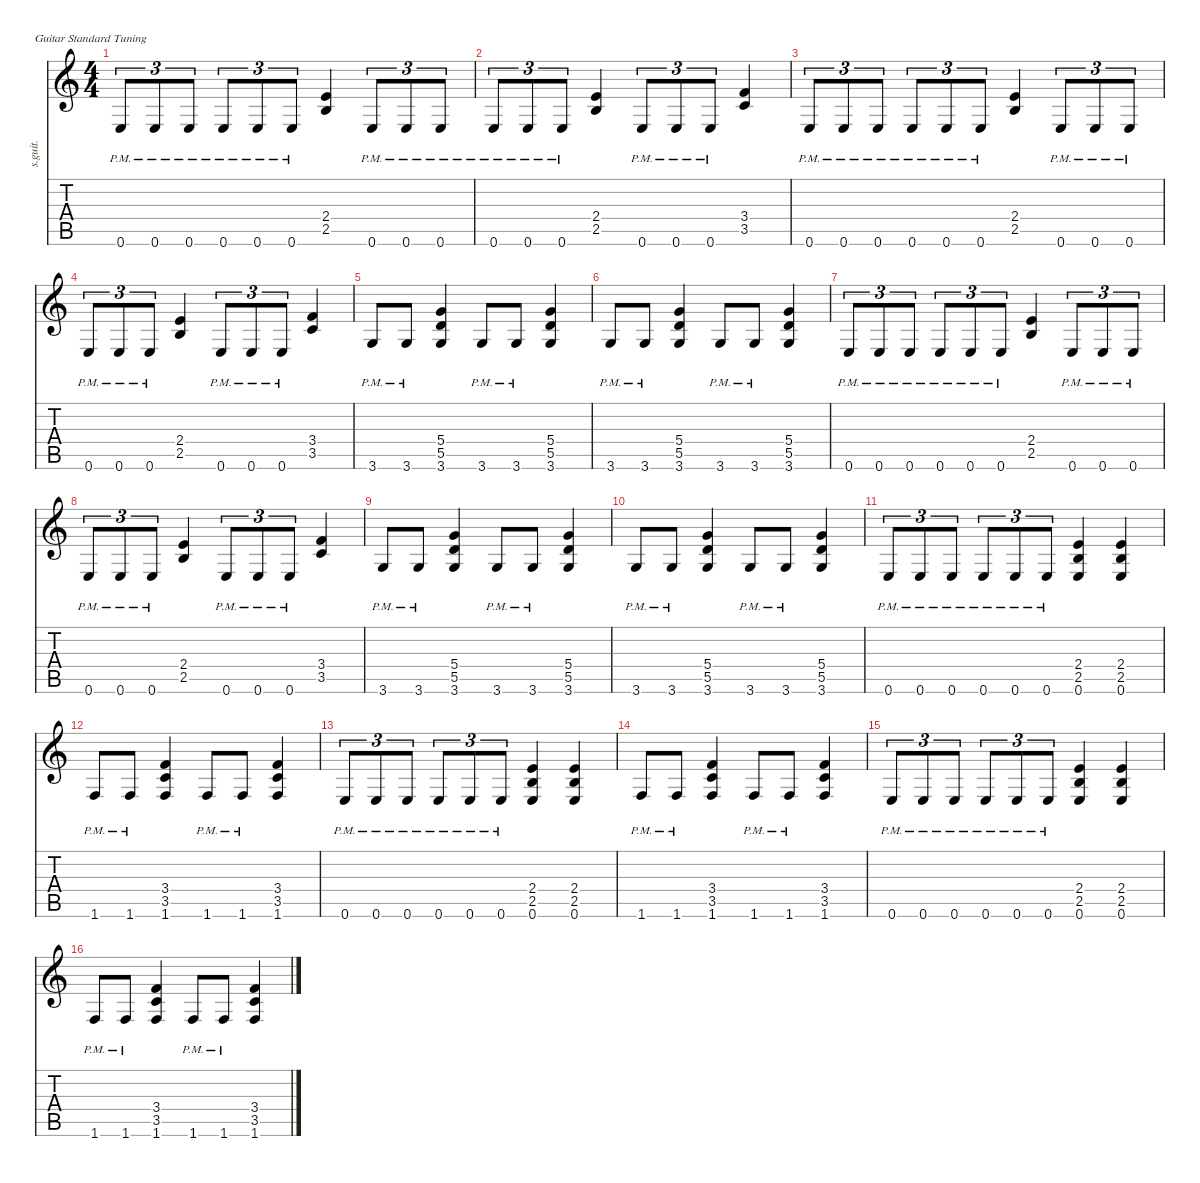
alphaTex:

\defaultSystemsLayout 4
\hideDynamics
\bracketExtendMode nobrackets
\track ("Kirk Hammett - Lead Distortion" "s.guit.") {instrument distortionguitar}
\staff {score tabs}
\tuning (E4 B3 G3 D3 A2 E2)
\ts (4 4)
\tempo (220 hide)
\clef g2
\ks c
0.6{pm}.8{tu (3 2) lyrics (0 "") lyrics (1 "") lyrics (2 "") lyrics (3 "") lyrics (4 "") dy fff} 0.6{pm}.8{tu (3 2) lyrics (0 "") lyrics (1 "") lyrics (2 "") lyrics (3 "") lyrics (4 "") dy ff} 0.6{pm}.8{tu (3 2) lyrics (0 "") lyrics (1 "") lyrics (2 "") lyrics (3 "") lyrics (4 "")} 0.6{pm}.8{tu (3 2) lyrics (0 "") lyrics (1 "") lyrics (2 "") lyrics (3 "") lyrics (4 "") dy fff} 0.6{pm}.8{tu (3 2) lyrics (0 "") lyrics (1 "") lyrics (2 "") lyrics (3 "") lyrics (4 "") dy ff} 0.6{pm}.8{tu (3 2) lyrics (0 "") lyrics (1 "") lyrics (2 "") lyrics (3 "") lyrics (4 "") dy f} (2.4 2.5).4{lyrics (0 "") lyrics (1 "") lyrics (2 "") lyrics (3 "") lyrics (4 "") dy ff} 0.6{pm}.8{tu (3 2) lyrics (0 "") lyrics (1 "") lyrics (2 "") lyrics (3 "") lyrics (4 "") dy fff} 0.6{pm}.8{tu (3 2) lyrics (0 "") lyrics (1 "") lyrics (2 "") lyrics (3 "") lyrics (4 "") dy ff} 0.6{pm}.8{tu (3 2) lyrics (0 "") lyrics (1 "") lyrics (2 "") lyrics (3 "") lyrics (4 "") dy fff} |
0.6{pm}.8{tu (3 2) lyrics (0 "") lyrics (1 "") lyrics (2 "") lyrics (3 "") lyrics (4 "") dy ff} 0.6{pm}.8{tu (3 2) lyrics (0 "") lyrics (1 "") lyrics (2 "") lyrics (3 "") lyrics (4 "")} 0.6{pm}.8{tu (3 2) lyrics (0 "") lyrics (1 "") lyrics (2 "") lyrics (3 "") lyrics (4 "") dy f} (2.4 2.5).4{lyrics (0 "") lyrics (1 "") lyrics (2 "") lyrics (3 "") lyrics (4 "") dy ff} 0.6{pm}.8{tu (3 2) lyrics (0 "") lyrics (1 "") lyrics (2 "") lyrics (3 "") lyrics (4 "") dy fff} 0.6{pm}.8{tu (3 2) lyrics (0 "") lyrics (1 "") lyrics (2 "") lyrics (3 "") lyrics (4 "") dy ff} 0.6{pm}.8{tu (3 2) lyrics (0 "") lyrics (1 "") lyrics (2 "") lyrics (3 "") lyrics (4 "")} (3.4 3.5).4{lyrics (0 "") lyrics (1 "") lyrics (2 "") lyrics (3 "") lyrics (4 "")} |
0.6{pm}.8{tu (3 2) lyrics (0 "") lyrics (1 "") lyrics (2 "") lyrics (3 "") lyrics (4 "") dy fff} 0.6{pm}.8{tu (3 2) lyrics (0 "") lyrics (1 "") lyrics (2 "") lyrics (3 "") lyrics (4 "") dy ff} 0.6{pm}.8{tu (3 2) lyrics (0 "") lyrics (1 "") lyrics (2 "") lyrics (3 "") lyrics (4 "")} 0.6{pm}.8{tu (3 2) lyrics (0 "") lyrics (1 "") lyrics (2 "") lyrics (3 "") lyrics (4 "") dy fff} 0.6{pm}.8{tu (3 2) lyrics (0 "") lyrics (1 "") lyrics (2 "") lyrics (3 "") lyrics (4 "") dy ff} 0.6{pm}.8{tu (3 2) lyrics (0 "") lyrics (1 "") lyrics (2 "") lyrics (3 "") lyrics (4 "") dy f} (2.4 2.5).4{lyrics (0 "") lyrics (1 "") lyrics (2 "") lyrics (3 "") lyrics (4 "") dy ff} 0.6{pm}.8{tu (3 2) lyrics (0 "") lyrics (1 "") lyrics (2 "") lyrics (3 "") lyrics (4 "") dy fff} 0.6{pm}.8{tu (3 2) lyrics (0 "") lyrics (1 "") lyrics (2 "") lyrics (3 "") lyrics (4 "") dy ff} 0.6{pm}.8{tu (3 2) lyrics (0 "") lyrics (1 "") lyrics (2 "") lyrics (3 "") lyrics (4 "") dy fff} |
0.6{pm}.8{tu (3 2) lyrics (0 "") lyrics (1 "") lyrics (2 "") lyrics (3 "") lyrics (4 "") dy ff} 0.6{pm}.8{tu (3 2) lyrics (0 "") lyrics (1 "") lyrics (2 "") lyrics (3 "") lyrics (4 "")} 0.6{pm}.8{tu (3 2) lyrics (0 "") lyrics (1 "") lyrics (2 "") lyrics (3 "") lyrics (4 "") dy f} (2.4 2.5).4{lyrics (0 "") lyrics (1 "") lyrics (2 "") lyrics (3 "") lyrics (4 "") dy ff} 0.6{pm}.8{tu (3 2) lyrics (0 "") lyrics (1 "") lyrics (2 "") lyrics (3 "") lyrics (4 "") dy fff} 0.6{pm}.8{tu (3 2) lyrics (0 "") lyrics (1 "") lyrics (2 "") lyrics (3 "") lyrics (4 "") dy ff} 0.6{pm}.8{tu (3 2) lyrics (0 "") lyrics (1 "") lyrics (2 "") lyrics (3 "") lyrics (4 "")} (3.4 3.5).4{lyrics (0 "") lyrics (1 "") lyrics (2 "") lyrics (3 "") lyrics (4 "")} |
3.6{pm}.8{lyrics (0 "") lyrics (1 "") lyrics (2 "") lyrics (3 "") lyrics (4 "") dy fff} 3.6{pm}.8{lyrics (0 "") lyrics (1 "") lyrics (2 "") lyrics (3 "") lyrics (4 "")} (5.4 5.5 3.6).4{lyrics (0 "") lyrics (1 "") lyrics (2 "") lyrics (3 "") lyrics (4 "") dy f} 3.6{pm}.8{lyrics (0 "") lyrics (1 "") lyrics (2 "") lyrics (3 "") lyrics (4 "") dy fff} 3.6{pm}.8{lyrics (0 "") lyrics (1 "") lyrics (2 "") lyrics (3 "") lyrics (4 "")} (5.4 5.5 3.6).4{lyrics (0 "") lyrics (1 "") lyrics (2 "") lyrics (3 "") lyrics (4 "") dy f} |
3.6{pm}.8{lyrics (0 "") lyrics (1 "") lyrics (2 "") lyrics (3 "") lyrics (4 "") dy fff} 3.6{pm}.8{lyrics (0 "") lyrics (1 "") lyrics (2 "") lyrics (3 "") lyrics (4 "")} (5.4 5.5 3.6).4{lyrics (0 "") lyrics (1 "") lyrics (2 "") lyrics (3 "") lyrics (4 "") dy f} 3.6{pm}.8{lyrics (0 "") lyrics (1 "") lyrics (2 "") lyrics (3 "") lyrics (4 "") dy fff} 3.6{pm}.8{lyrics (0 "") lyrics (1 "") lyrics (2 "") lyrics (3 "") lyrics (4 "")} (5.4 5.5 3.6).4{lyrics (0 "") lyrics (1 "") lyrics (2 "") lyrics (3 "") lyrics (4 "") dy f} |
0.6{pm}.8{tu (3 2) lyrics (0 "") lyrics (1 "") lyrics (2 "") lyrics (3 "") lyrics (4 "") dy fff} 0.6{pm}.8{tu (3 2) lyrics (0 "") lyrics (1 "") lyrics (2 "") lyrics (3 "") lyrics (4 "") dy ff} 0.6{pm}.8{tu (3 2) lyrics (0 "") lyrics (1 "") lyrics (2 "") lyrics (3 "") lyrics (4 "")} 0.6{pm}.8{tu (3 2) lyrics (0 "") lyrics (1 "") lyrics (2 "") lyrics (3 "") lyrics (4 "") dy fff} 0.6{pm}.8{tu (3 2) lyrics (0 "") lyrics (1 "") lyrics (2 "") lyrics (3 "") lyrics (4 "") dy ff} 0.6{pm}.8{tu (3 2) lyrics (0 "") lyrics (1 "") lyrics (2 "") lyrics (3 "") lyrics (4 "") dy f} (2.4 2.5).4{lyrics (0 "") lyrics (1 "") lyrics (2 "") lyrics (3 "") lyrics (4 "") dy ff} 0.6{pm}.8{tu (3 2) lyrics (0 "") lyrics (1 "") lyrics (2 "") lyrics (3 "") lyrics (4 "") dy fff} 0.6{pm}.8{tu (3 2) lyrics (0 "") lyrics (1 "") lyrics (2 "") lyrics (3 "") lyrics (4 "") dy ff} 0.6{pm}.8{tu (3 2) lyrics (0 "") lyrics (1 "") lyrics (2 "") lyrics (3 "") lyrics (4 "") dy fff} |
0.6{pm}.8{tu (3 2) lyrics (0 "") lyrics (1 "") lyrics (2 "") lyrics (3 "") lyrics (4 "") dy ff} 0.6{pm}.8{tu (3 2) lyrics (0 "") lyrics (1 "") lyrics (2 "") lyrics (3 "") lyrics (4 "")} 0.6{pm}.8{tu (3 2) lyrics (0 "") lyrics (1 "") lyrics (2 "") lyrics (3 "") lyrics (4 "") dy f} (2.4 2.5).4{lyrics (0 "") lyrics (1 "") lyrics (2 "") lyrics (3 "") lyrics (4 "") dy ff} 0.6{pm}.8{tu (3 2) lyrics (0 "") lyrics (1 "") lyrics (2 "") lyrics (3 "") lyrics (4 "") dy fff} 0.6{pm}.8{tu (3 2) lyrics (0 "") lyrics (1 "") lyrics (2 "") lyrics (3 "") lyrics (4 "") dy ff} 0.6{pm}.8{tu (3 2) lyrics (0 "") lyrics (1 "") lyrics (2 "") lyrics (3 "") lyrics (4 "")} (3.4 3.5).4{lyrics (0 "") lyrics (1 "") lyrics (2 "") lyrics (3 "") lyrics (4 "")} |
3.6{pm}.8{lyrics (0 "") lyrics (1 "") lyrics (2 "") lyrics (3 "") lyrics (4 "") dy fff} 3.6{pm}.8{lyrics (0 "") lyrics (1 "") lyrics (2 "") lyrics (3 "") lyrics (4 "")} (5.4 5.5 3.6).4{lyrics (0 "") lyrics (1 "") lyrics (2 "") lyrics (3 "") lyrics (4 "") dy f} 3.6{pm}.8{lyrics (0 "") lyrics (1 "") lyrics (2 "") lyrics (3 "") lyrics (4 "") dy fff} 3.6{pm}.8{lyrics (0 "") lyrics (1 "") lyrics (2 "") lyrics (3 "") lyrics (4 "")} (5.4 5.5 3.6).4{lyrics (0 "") lyrics (1 "") lyrics (2 "") lyrics (3 "") lyrics (4 "") dy f} |
3.6{pm}.8{lyrics (0 "") lyrics (1 "") lyrics (2 "") lyrics (3 "") lyrics (4 "") dy fff} 3.6{pm}.8{lyrics (0 "") lyrics (1 "") lyrics (2 "") lyrics (3 "") lyrics (4 "")} (5.4 5.5 3.6).4{lyrics (0 "") lyrics (1 "") lyrics (2 "") lyrics (3 "") lyrics (4 "") dy f} 3.6{pm}.8{lyrics (0 "") lyrics (1 "") lyrics (2 "") lyrics (3 "") lyrics (4 "") dy fff} 3.6{pm}.8{lyrics (0 "") lyrics (1 "") lyrics (2 "") lyrics (3 "") lyrics (4 "")} (5.4 5.5 3.6).4{lyrics (0 "") lyrics (1 "") lyrics (2 "") lyrics (3 "") lyrics (4 "") dy f} |
0.6{pm}.8{tu (3 2) lyrics (0 "") lyrics (1 "") lyrics (2 "") lyrics (3 "") lyrics (4 "") dy fff} 0.6{pm}.8{tu (3 2) lyrics (0 "") lyrics (1 "") lyrics (2 "") lyrics (3 "") lyrics (4 "") dy ff} 0.6{pm}.8{tu (3 2) lyrics (0 "") lyrics (1 "") lyrics (2 "") lyrics (3 "") lyrics (4 "")} 0.6{pm}.8{tu (3 2) lyrics (0 "") lyrics (1 "") lyrics (2 "") lyrics (3 "") lyrics (4 "") dy fff} 0.6{pm}.8{tu (3 2) lyrics (0 "") lyrics (1 "") lyrics (2 "") lyrics (3 "") lyrics (4 "") dy ff} 0.6{pm}.8{tu (3 2) lyrics (0 "") lyrics (1 "") lyrics (2 "") lyrics (3 "") lyrics (4 "") dy f} (2.4 2.5 0.6).4{lyrics (0 "") lyrics (1 "") lyrics (2 "") lyrics (3 "") lyrics (4 "")} (2.4 2.5 0.6).4{lyrics (0 "") lyrics (1 "") lyrics (2 "") lyrics (3 "") lyrics (4 "")} |
1.6{pm}.8{lyrics (0 "") lyrics (1 "") lyrics (2 "") lyrics (3 "") lyrics (4 "") dy fff} 1.6{pm}.8{lyrics (0 "") lyrics (1 "") lyrics (2 "") lyrics (3 "") lyrics (4 "")} (3.4 3.5 1.6).4{lyrics (0 "") lyrics (1 "") lyrics (2 "") lyrics (3 "") lyrics (4 "") dy f} 1.6{pm}.8{lyrics (0 "") lyrics (1 "") lyrics (2 "") lyrics (3 "") lyrics (4 "") dy fff} 1.6{pm}.8{lyrics (0 "") lyrics (1 "") lyrics (2 "") lyrics (3 "") lyrics (4 "")} (3.4 3.5 1.6).4{lyrics (0 "") lyrics (1 "") lyrics (2 "") lyrics (3 "") lyrics (4 "") dy f} |
0.6{pm}.8{tu (3 2) lyrics (0 "") lyrics (1 "") lyrics (2 "") lyrics (3 "") lyrics (4 "") dy fff} 0.6{pm}.8{tu (3 2) lyrics (0 "") lyrics (1 "") lyrics (2 "") lyrics (3 "") lyrics (4 "") dy ff} 0.6{pm}.8{tu (3 2) lyrics (0 "") lyrics (1 "") lyrics (2 "") lyrics (3 "") lyrics (4 "")} 0.6{pm}.8{tu (3 2) lyrics (0 "") lyrics (1 "") lyrics (2 "") lyrics (3 "") lyrics (4 "") dy fff} 0.6{pm}.8{tu (3 2) lyrics (0 "") lyrics (1 "") lyrics (2 "") lyrics (3 "") lyrics (4 "") dy ff} 0.6{pm}.8{tu (3 2) lyrics (0 "") lyrics (1 "") lyrics (2 "") lyrics (3 "") lyrics (4 "") dy f} (2.4 2.5 0.6).4{lyrics (0 "") lyrics (1 "") lyrics (2 "") lyrics (3 "") lyrics (4 "")} (2.4 2.5 0.6).4{lyrics (0 "") lyrics (1 "") lyrics (2 "") lyrics (3 "") lyrics (4 "")} |
1.6{pm}.8{lyrics (0 "") lyrics (1 "") lyrics (2 "") lyrics (3 "") lyrics (4 "") dy fff} 1.6{pm}.8{lyrics (0 "") lyrics (1 "") lyrics (2 "") lyrics (3 "") lyrics (4 "")} (3.4 3.5 1.6).4{lyrics (0 "") lyrics (1 "") lyrics (2 "") lyrics (3 "") lyrics (4 "") dy f} 1.6{pm}.8{lyrics (0 "") lyrics (1 "") lyrics (2 "") lyrics (3 "") lyrics (4 "") dy fff} 1.6{pm}.8{lyrics (0 "") lyrics (1 "") lyrics (2 "") lyrics (3 "") lyrics (4 "")} (3.4 3.5 1.6).4{lyrics (0 "") lyrics (1 "") lyrics (2 "") lyrics (3 "") lyrics (4 "") dy f} |
0.6{pm}.8{tu (3 2) lyrics (0 "") lyrics (1 "") lyrics (2 "") lyrics (3 "") lyrics (4 "") dy fff} 0.6{pm}.8{tu (3 2) lyrics (0 "") lyrics (1 "") lyrics (2 "") lyrics (3 "") lyrics (4 "") dy ff} 0.6{pm}.8{tu (3 2) lyrics (0 "") lyrics (1 "") lyrics (2 "") lyrics (3 "") lyrics (4 "")} 0.6{pm}.8{tu (3 2) lyrics (0 "") lyrics (1 "") lyrics (2 "") lyrics (3 "") lyrics (4 "") dy fff} 0.6{pm}.8{tu (3 2) lyrics (0 "") lyrics (1 "") lyrics (2 "") lyrics (3 "") lyrics (4 "") dy ff} 0.6{pm}.8{tu (3 2) lyrics (0 "") lyrics (1 "") lyrics (2 "") lyrics (3 "") lyrics (4 "") dy f} (2.4 2.5 0.6).4{lyrics (0 "") lyrics (1 "") lyrics (2 "") lyrics (3 "") lyrics (4 "")} (2.4 2.5 0.6).4{lyrics (0 "") lyrics (1 "") lyrics (2 "") lyrics (3 "") lyrics (4 "")} |
1.6{pm}.8{lyrics (0 "") lyrics (1 "") lyrics (2 "") lyrics (3 "") lyrics (4 "") dy fff} 1.6{pm}.8{lyrics (0 "") lyrics (1 "") lyrics (2 "") lyrics (3 "") lyrics (4 "")} (3.4 3.5 1.6).4{lyrics (0 "") lyrics (1 "") lyrics (2 "") lyrics (3 "") lyrics (4 "") dy f} 1.6{pm}.8{lyrics (0 "") lyrics (1 "") lyrics (2 "") lyrics (3 "") lyrics (4 "") dy fff} 1.6{pm}.8{lyrics (0 "") lyrics (1 "") lyrics (2 "") lyrics (3 "") lyrics (4 "")} (3.4 3.5 1.6).4{lyrics (0 "") lyrics (1 "") lyrics (2 "") lyrics (3 "") lyrics (4 "") dy f}
